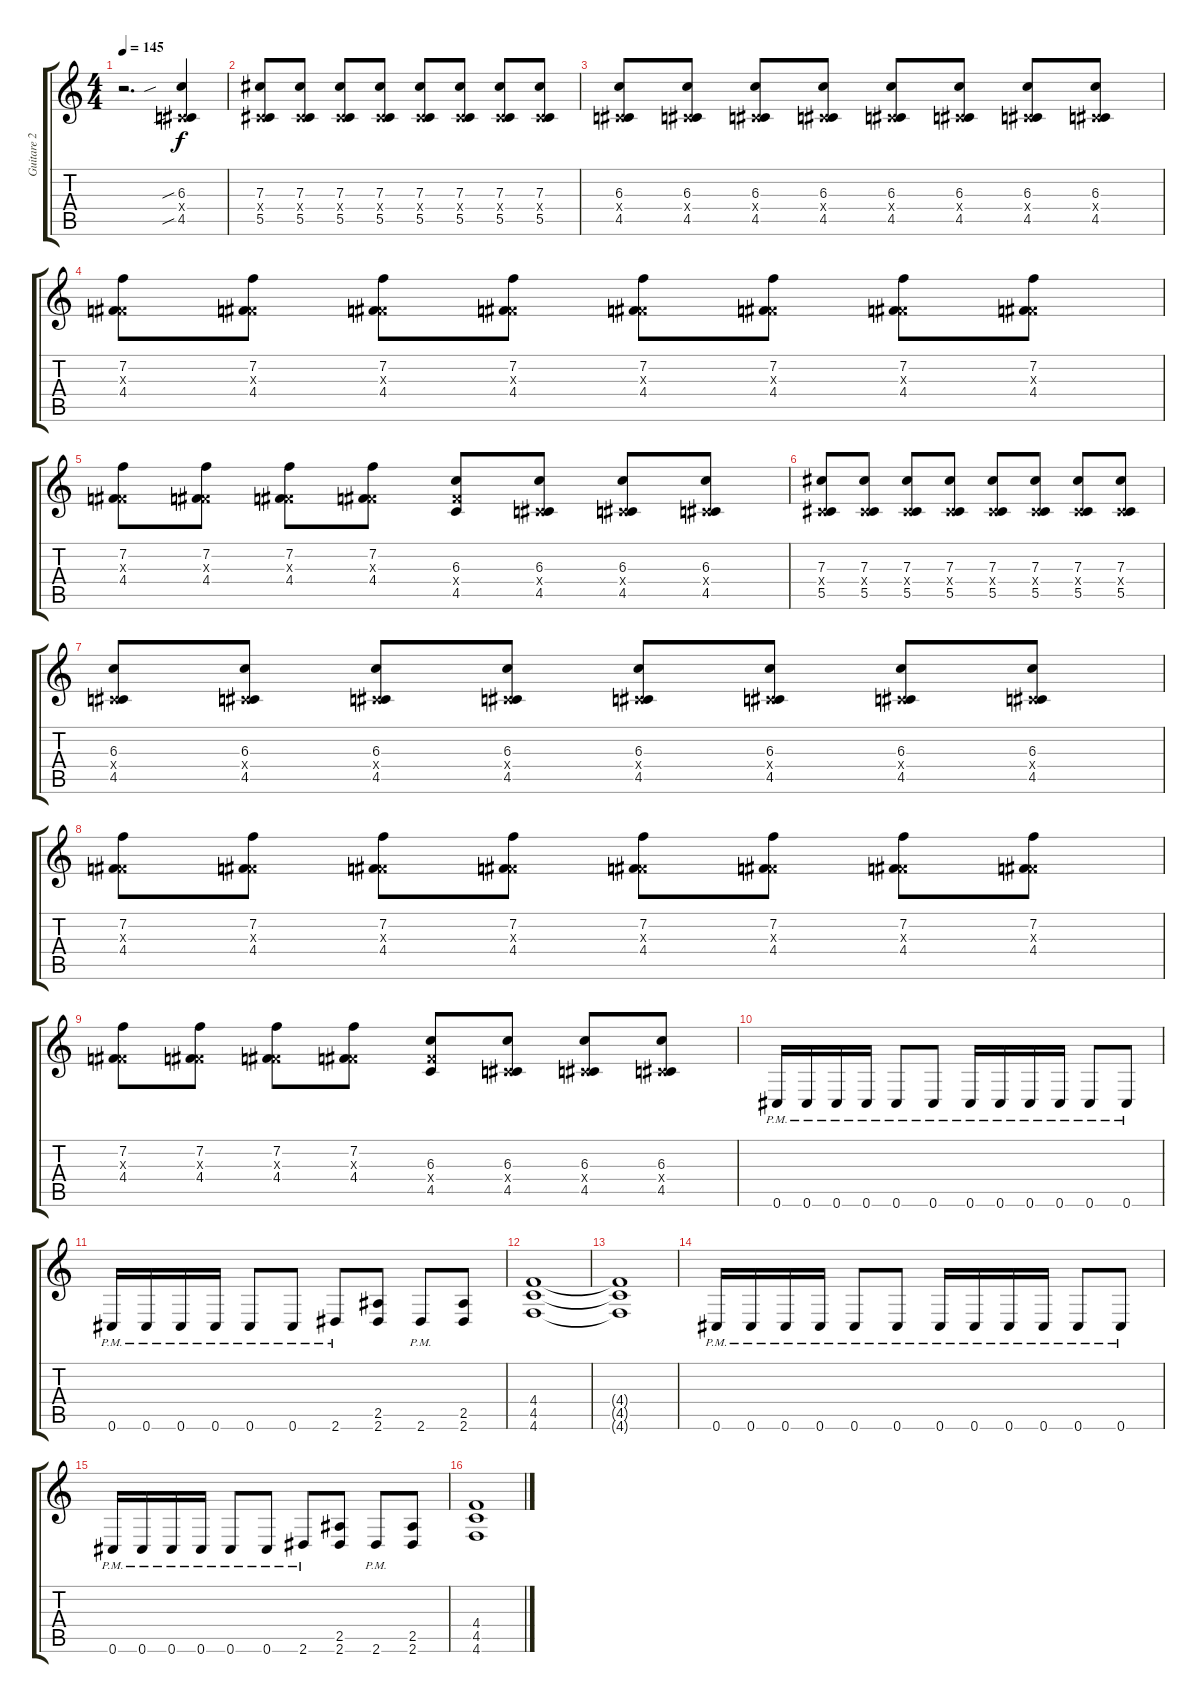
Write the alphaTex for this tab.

\track ("Guitare 2" "Guitare 2") {instrument distortionguitar}
\staff {score tabs}
\tuning (Eb4 Bb3 Gb3 Db3 Ab2 Db2) {hide}
\ts (4 4)
\tempo 145
\clef g2
\ks c
r.2{d dy f} (6.3{sib} 0.4{x} 4.5{sib}).4 |
(7.3 0.4{x} 5.5).8 (7.3 0.4{x} 5.5).8 (7.3 0.4{x} 5.5).8 (7.3 0.4{x} 5.5).8 (7.3 0.4{x} 5.5).8 (7.3 0.4{x} 5.5).8 (7.3 0.4{x} 5.5).8 (7.3 0.4{x} 5.5).8 |
(6.3 0.4{x} 4.5).8 (6.3 0.4{x} 4.5).8 (6.3 0.4{x} 4.5).8 (6.3 0.4{x} 4.5).8 (6.3 0.4{x} 4.5).8 (6.3 0.4{x} 4.5).8 (6.3 0.4{x} 4.5).8 (6.3 0.4{x} 4.5).8 |
(7.2 0.3{x} 4.4).8 (7.2 0.3{x} 4.4).8 (7.2 0.3{x} 4.4).8 (7.2 0.3{x} 4.4).8 (7.2 0.3{x} 4.4).8 (7.2 0.3{x} 4.4).8 (7.2 0.3{x} 4.4).8 (7.2 0.3{x} 4.4).8 |
(7.2 0.3{x} 4.4).8 (7.2 0.3{x} 4.4).8 (7.2 0.3{x} 4.4).8 (7.2 0.3{x} 4.4).8 (6.3 4.4{x} 4.5).8 (6.3 0.4{x} 4.5).8 (6.3 0.4{x} 4.5).8 (6.3 0.4{x} 4.5).8 |
(7.3 0.4{x} 5.5).8 (7.3 0.4{x} 5.5).8 (7.3 0.4{x} 5.5).8 (7.3 0.4{x} 5.5).8 (7.3 0.4{x} 5.5).8 (7.3 0.4{x} 5.5).8 (7.3 0.4{x} 5.5).8 (7.3 0.4{x} 5.5).8 |
(6.3 0.4{x} 4.5).8 (6.3 0.4{x} 4.5).8 (6.3 0.4{x} 4.5).8 (6.3 0.4{x} 4.5).8 (6.3 0.4{x} 4.5).8 (6.3 0.4{x} 4.5).8 (6.3 0.4{x} 4.5).8 (6.3 0.4{x} 4.5).8 |
(7.2 0.3{x} 4.4).8 (7.2 0.3{x} 4.4).8 (7.2 0.3{x} 4.4).8 (7.2 0.3{x} 4.4).8 (7.2 0.3{x} 4.4).8 (7.2 0.3{x} 4.4).8 (7.2 0.3{x} 4.4).8 (7.2 0.3{x} 4.4).8 |
(7.2 0.3{x} 4.4).8 (7.2 0.3{x} 4.4).8 (7.2 0.3{x} 4.4).8 (7.2 0.3{x} 4.4).8 (6.3 4.4{x} 4.5).8 (6.3 0.4{x} 4.5).8 (6.3 0.4{x} 4.5).8 (6.3 0.4{x} 4.5).8 |
\section ("" "")
0.6{pm}.16 0.6{pm}.16 0.6{pm}.16 0.6{pm}.16 0.6{pm}.8 0.6{pm}.8 0.6{pm}.16 0.6{pm}.16 0.6{pm}.16 0.6{pm}.16 0.6{pm}.8 0.6{pm}.8 |
0.6{pm}.16 0.6{pm}.16 0.6{pm}.16 0.6{pm}.16 0.6{pm}.8 0.6{pm}.8 2.6{pm}.8 (2.5 2.6).8 2.6{pm}.8 (2.5 2.6).8 |
(4.4 4.5 4.6).1 |
(4.4{t} 4.5{t} 4.6{t}).1 |
0.6{pm}.16 0.6{pm}.16 0.6{pm}.16 0.6{pm}.16 0.6{pm}.8 0.6{pm}.8 0.6{pm}.16 0.6{pm}.16 0.6{pm}.16 0.6{pm}.16 0.6{pm}.8 0.6{pm}.8 |
0.6{pm}.16 0.6{pm}.16 0.6{pm}.16 0.6{pm}.16 0.6{pm}.8 0.6{pm}.8 2.6{pm}.8 (2.5 2.6).8 2.6{pm}.8 (2.5 2.6).8 |
(4.4 4.5 4.6).1
